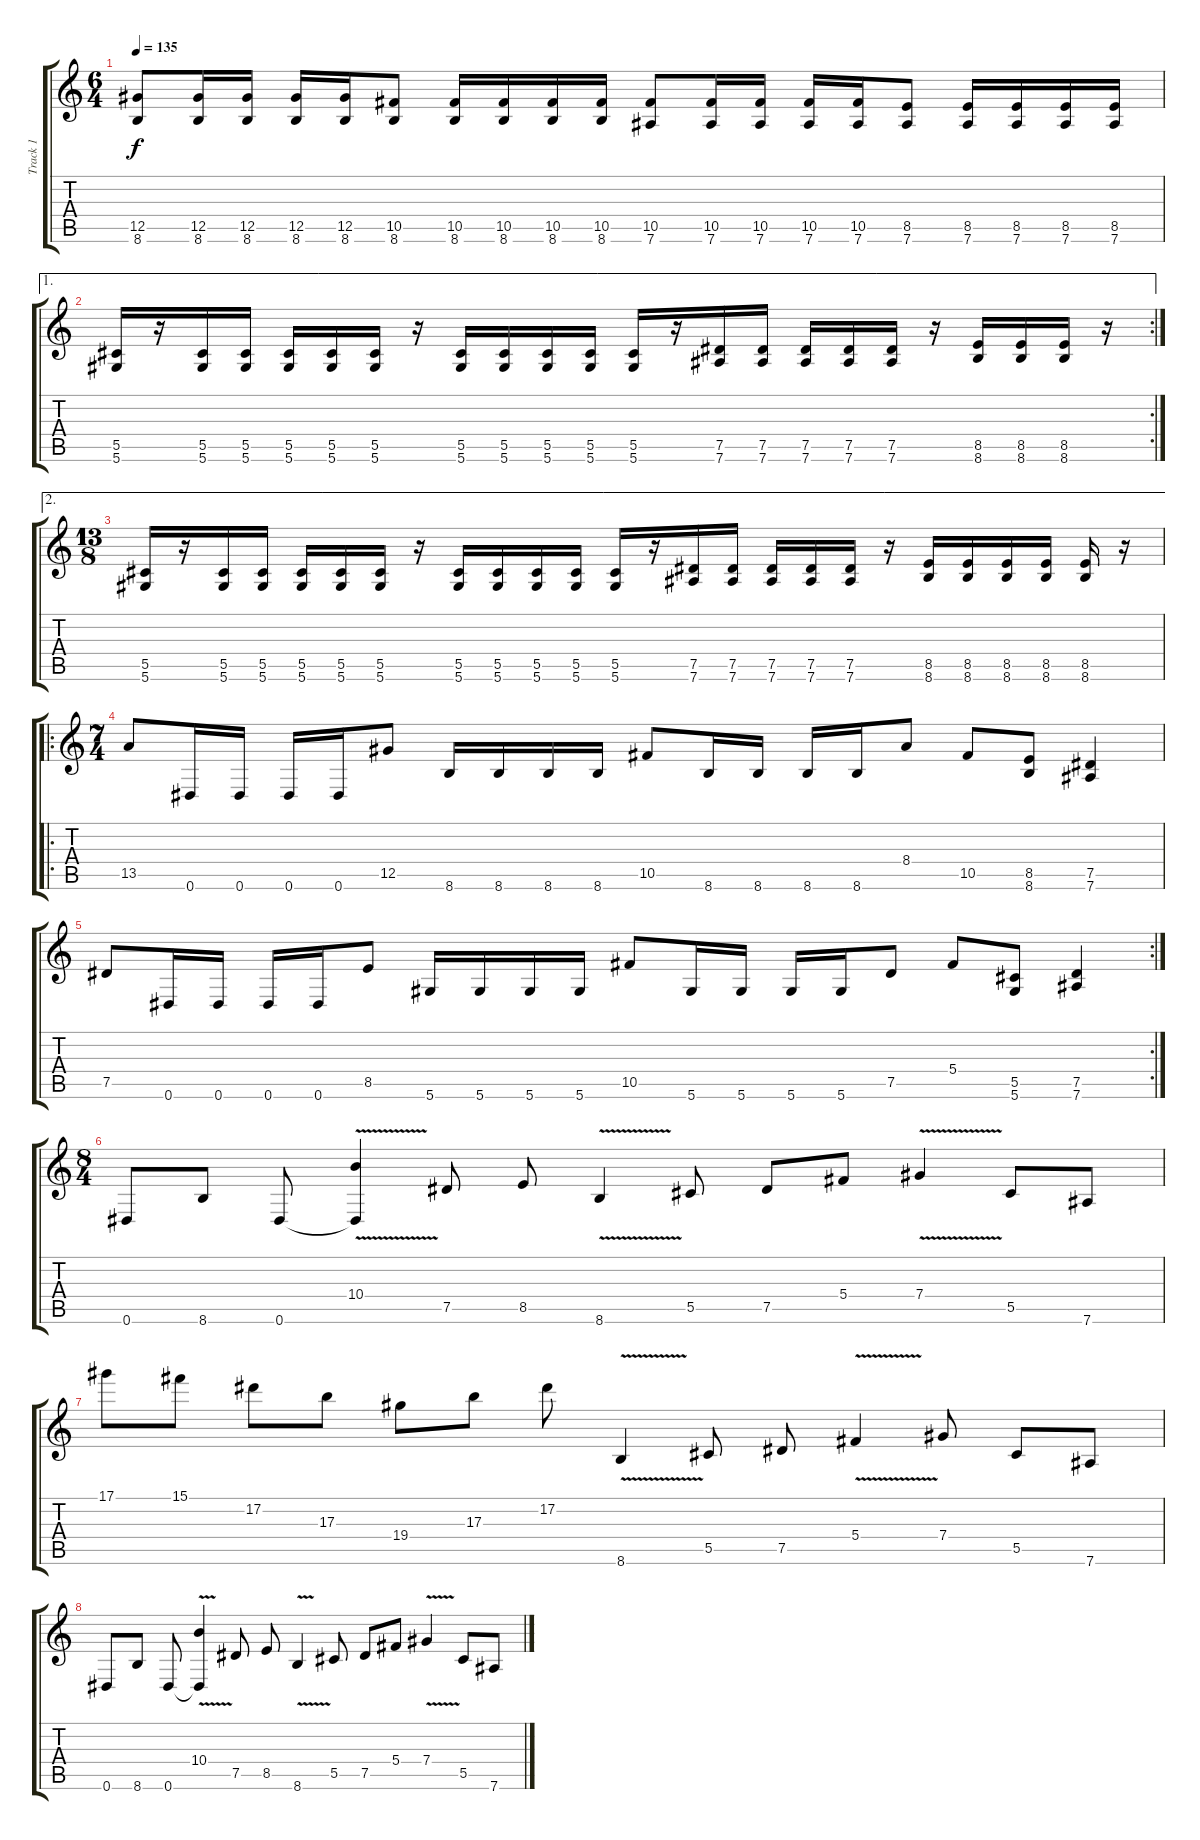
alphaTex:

\track ("Track 1" "Track 1") {instrument distortionguitar}
\staff {score tabs}
\tuning (Eb4 Bb3 Gb3 Db3 Ab2 Eb2) {hide}
\ts (6 4)
\tempo 135
\clef g2
\ks c
(12.5 8.6).8{dy f} (12.5 8.6).16 (12.5 8.6).16 (12.5 8.6).16 (12.5 8.6).16 (10.5 8.6).8 (10.5 8.6).16 (10.5 8.6).16 (10.5 8.6).16 (10.5 8.6).16 (10.5 7.6).8 (10.5 7.6).16 (10.5 7.6).16 (10.5 7.6).16 (10.5 7.6).16 (8.5 7.6).8 (8.5 7.6).16 (8.5 7.6).16 (8.5 7.6).16 (8.5 7.6).16 |
\ae 1
\rc 2
(5.5 5.6).16 r.16 (5.5 5.6).16 (5.5 5.6).16 (5.5 5.6).16 (5.5 5.6).16 (5.5 5.6).16 r.16 (5.5 5.6).16 (5.5 5.6).16 (5.5 5.6).16 (5.5 5.6).16 (5.5 5.6).16 r.16 (7.5 7.6).16 (7.5 7.6).16 (7.5 7.6).16 (7.5 7.6).16 (7.5 7.6).16 r.16 (8.5 8.6).16 (8.5 8.6).16 (8.5 8.6).16 r.16 |
\ae 2
\ts (13 8)
(5.5 5.6).16 r.16 (5.5 5.6).16 (5.5 5.6).16 (5.5 5.6).16 (5.5 5.6).16 (5.5 5.6).16 r.16 (5.5 5.6).16 (5.5 5.6).16 (5.5 5.6).16 (5.5 5.6).16 (5.5 5.6).16 r.16 (7.5 7.6).16 (7.5 7.6).16 (7.5 7.6).16 (7.5 7.6).16 (7.5 7.6).16 r.16 (8.5 8.6).16 (8.5 8.6).16 (8.5 8.6).16 (8.5 8.6).16 (8.5 8.6).16 r.16 |
\ro
\ts (7 4)
13.5.8 0.6.16 0.6.16 0.6.16 0.6.16 12.5.8 8.6.16 8.6.16 8.6.16 8.6.16 10.5.8 8.6.16 8.6.16 8.6.16 8.6.16 8.4.8 10.5.8 (8.5 8.6).8 (7.5 7.6).4 |
\rc 2
7.5.8 0.6.16 0.6.16 0.6.16 0.6.16 8.5.8 5.6.16 5.6.16 5.6.16 5.6.16 10.5.8 5.6.16 5.6.16 5.6.16 5.6.16 7.5.8 5.4.8 (5.5 5.6).8 (7.5 7.6).4 |
\ts (8 4)
0.6.8 8.6.8 0.6.8 (10.4{v} 0.6{t}).4 7.5.8 8.5.8 8.6{v}.4 5.5.8 7.5.8 5.4.8 7.4{v}.4 5.5.8 7.6.8 |
17.1.8 15.1.8 17.2.8 17.3.8 19.4.8 17.3.8 17.2.8 8.6{v}.4 5.5.8 7.5.8 5.4{v}.4 7.4.8 5.5.8 7.6.8 |
0.6.8 8.6.8 0.6.8 (10.4{v} 0.6{t}).4 7.5.8 8.5.8 8.6{v}.4 5.5.8 7.5.8 5.4.8 7.4{v}.4 5.5.8 7.6.8
